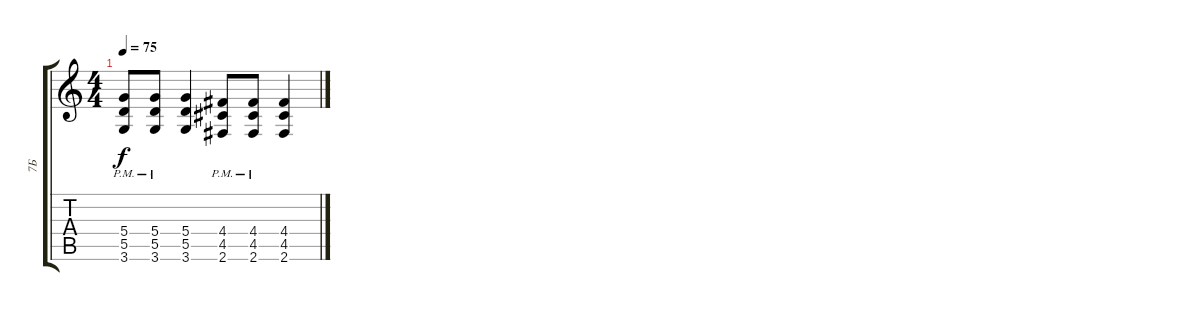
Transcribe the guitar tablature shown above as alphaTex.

\track ("7Б" "7Б") {instrument distortionguitar}
\staff {score tabs}
\tuning (E4 B3 G3 D3 A2 E2) {hide}
\ts (4 4)
\tempo 75
\clef g2
\ks c
(5.4{pm} 5.5{pm} 3.6{pm}).8{dy f} (5.4{pm} 5.5{pm} 3.6{pm}).8 (5.4 5.5 3.6).4 (4.4{pm} 4.5{pm} 2.6{pm}).8 (4.4{pm} 4.5{pm} 2.6{pm}).8 (4.4 4.5 2.6).4
